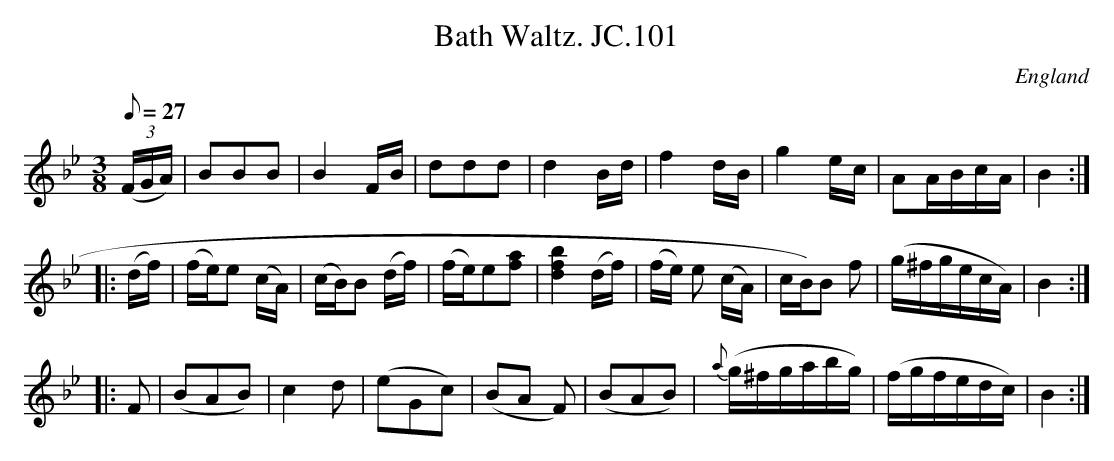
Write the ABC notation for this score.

X:1
T:Bath Waltz. JC.101
M:3/8
L:1/8
Q:27
O:England
K:Bb
(3(F/G/A/)|BBB|B2F/B/|ddd|d2B/d/|f2d/B/|g2e/c/|AA/B/c/A/|B2:|!
|:(d/f/)|(f/e/)e (c/A/)|(c/B/)B (d/f/)|(f/e/)e[fa]|[d2f2b2](d/f/)|(f/e/)
e (c/A/)|
)c/B/)B f
| (g/^f/g/e/c/A/)|B2:|!
|:F|(BAB)|c2d|(eGc)|(BA F)|(BAB)|{a}(g/^f/g/a/b/g/)|(f/g/f/e/d/c/)|B2:|]
